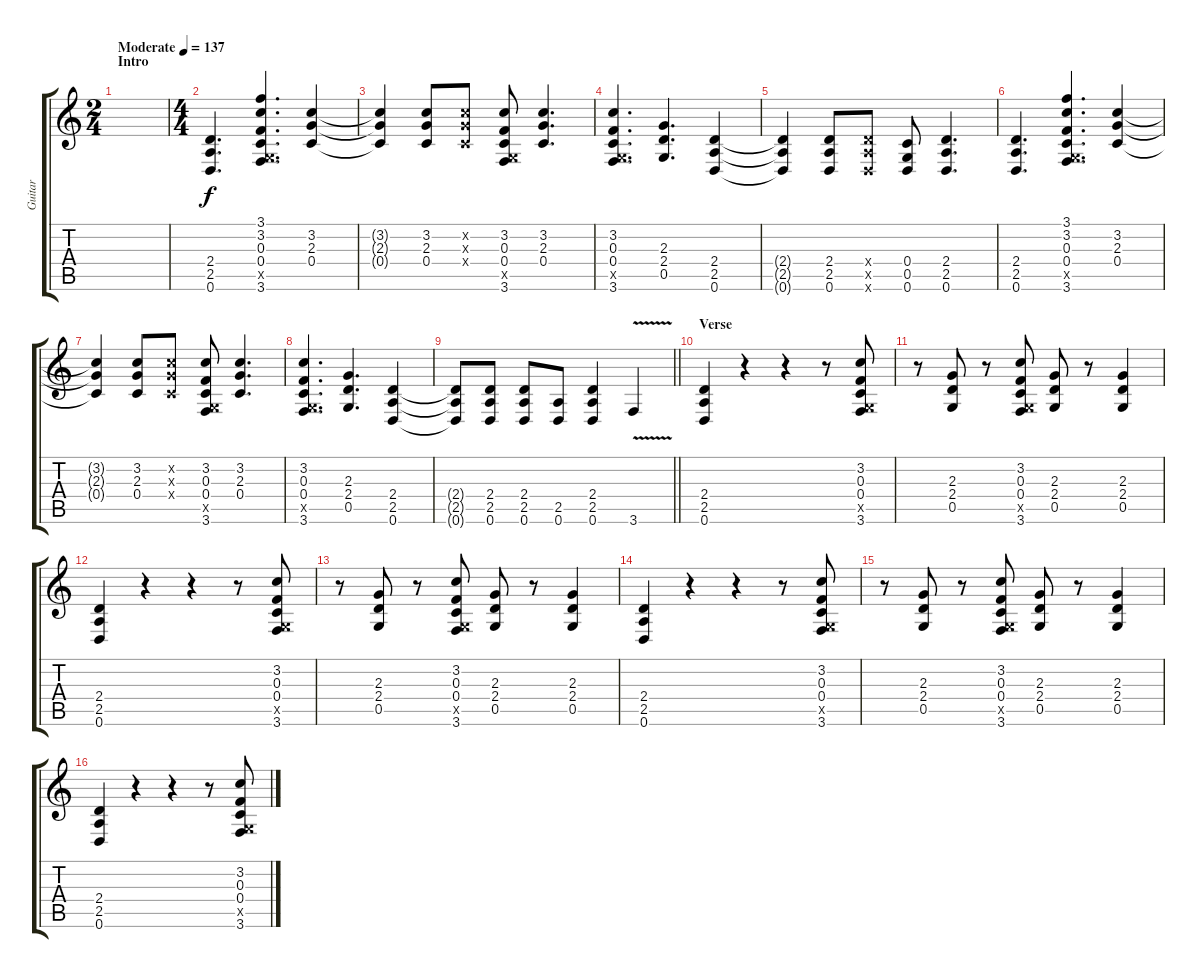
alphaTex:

\track ("Guitar" "Guitar") {instrument distortionguitar}
\staff {score tabs}
\tuning (D4 A3 F3 C3 G2 D2) {hide}
\ts (2 4)
\section ("" "Intro")
\tempo (137 "Moderate")
\clef g2
\ks c
|
\ts (4 4)
(2.4 2.5 0.6).4{d} (3.1 3.2 0.3 0.4 0.5{x} 3.6).4{d} (3.2 2.3 0.4).4 |
(3.2{t} 2.3{t} 0.4{t}).4 (3.2 2.3 0.4).8 (3.2{x} 2.3{x} 0.4{x}).8 (3.2 0.3 0.4 0.5{x} 3.6).8 (3.2 2.3 0.4).4{d} |
(3.2 0.3 0.4 0.5{x} 3.6).4{d} (2.3 2.4 0.5).4{d} (2.4 2.5 0.6).4 |
(2.4{t} 2.5{t} 0.6{t}).4 (2.4 2.5 0.6).8 (2.4{x} 2.5{x} 0.6{x}).8 (0.4 0.5 0.6).8 (2.4 2.5 0.6).4{d} |
(2.4 2.5 0.6).4{d} (3.1 3.2 0.3 0.4 0.5{x} 3.6).4{d} (3.2 2.3 0.4).4 |
(3.2{t} 2.3{t} 0.4{t}).4 (3.2 2.3 0.4).8 (3.2{x} 2.3{x} 0.4{x}).8 (3.2 0.3 0.4 0.5{x} 3.6).8 (3.2 2.3 0.4).4{d} |
(3.2 0.3 0.4 0.5{x} 3.6).4{d} (2.3 2.4 0.5).4{d} (2.4 2.5 0.6).4 |
\barLineRight lightlight
(2.4{t} 2.5{t} 0.6{t}).8 (2.4 2.5 0.6).8 (2.4 2.5 0.6).8 (2.5 0.6).8 (2.4 2.5 0.6).4 3.6{v}.4 |
\section ("" "Verse")
(2.4 2.5 0.6).4 r.4 r.4 r.8 (3.2 0.3 0.4 0.5{x} 3.6).8 |
r.8 (2.3 2.4 0.5).8 r.8 (3.2 0.3 0.4 0.5{x} 3.6).8 (2.3 2.4 0.5).8 r.8 (2.3 2.4 0.5).4 |
(2.4 2.5 0.6).4 r.4 r.4 r.8 (3.2 0.3 0.4 0.5{x} 3.6).8 |
r.8 (2.3 2.4 0.5).8 r.8 (3.2 0.3 0.4 0.5{x} 3.6).8 (2.3 2.4 0.5).8 r.8 (2.3 2.4 0.5).4 |
(2.4 2.5 0.6).4 r.4 r.4 r.8 (3.2 0.3 0.4 0.5{x} 3.6).8 |
r.8 (2.3 2.4 0.5).8 r.8 (3.2 0.3 0.4 0.5{x} 3.6).8 (2.3 2.4 0.5).8 r.8 (2.3 2.4 0.5).4 |
(2.4 2.5 0.6).4 r.4 r.4 r.8 (3.2 0.3 0.4 0.5{x} 3.6).8
